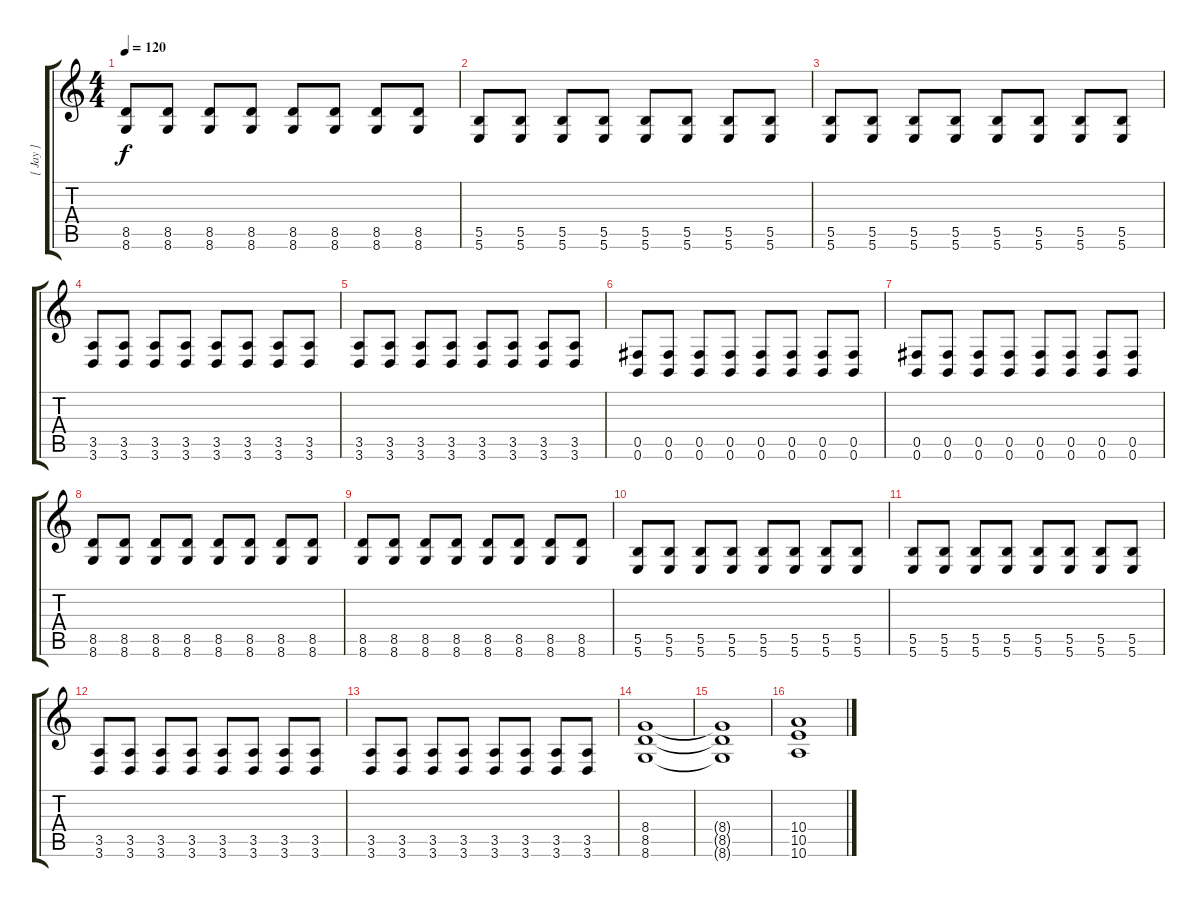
\track ("[ Jay ]" "[ Jay ]") {instrument distortionguitar}
\staff {score tabs}
\tuning (Db4 Ab3 E3 B2 Gb2 B1) {hide}
\ts (4 4)
\tempo 120
\clef g2
\ks c
(8.5 8.6).8{dy f} (8.5 8.6).8 (8.5 8.6).8 (8.5 8.6).8 (8.5 8.6).8 (8.5 8.6).8 (8.5 8.6).8 (8.5 8.6).8 |
(5.5 5.6).8 (5.5 5.6).8 (5.5 5.6).8 (5.5 5.6).8 (5.5 5.6).8 (5.5 5.6).8 (5.5 5.6).8 (5.5 5.6).8 |
(5.5 5.6).8 (5.5 5.6).8 (5.5 5.6).8 (5.5 5.6).8 (5.5 5.6).8 (5.5 5.6).8 (5.5 5.6).8 (5.5 5.6).8 |
(3.5 3.6).8 (3.5 3.6).8 (3.5 3.6).8 (3.5 3.6).8 (3.5 3.6).8 (3.5 3.6).8 (3.5 3.6).8 (3.5 3.6).8 |
(3.5 3.6).8 (3.5 3.6).8 (3.5 3.6).8 (3.5 3.6).8 (3.5 3.6).8 (3.5 3.6).8 (3.5 3.6).8 (3.5 3.6).8 |
(0.5 0.6).8 (0.5 0.6).8 (0.5 0.6).8 (0.5 0.6).8 (0.5 0.6).8 (0.5 0.6).8 (0.5 0.6).8 (0.5 0.6).8 |
(0.5 0.6).8 (0.5 0.6).8 (0.5 0.6).8 (0.5 0.6).8 (0.5 0.6).8 (0.5 0.6).8 (0.5 0.6).8 (0.5 0.6).8 |
(8.5 8.6).8 (8.5 8.6).8 (8.5 8.6).8 (8.5 8.6).8 (8.5 8.6).8 (8.5 8.6).8 (8.5 8.6).8 (8.5 8.6).8 |
(8.5 8.6).8 (8.5 8.6).8 (8.5 8.6).8 (8.5 8.6).8 (8.5 8.6).8 (8.5 8.6).8 (8.5 8.6).8 (8.5 8.6).8 |
(5.5 5.6).8 (5.5 5.6).8 (5.5 5.6).8 (5.5 5.6).8 (5.5 5.6).8 (5.5 5.6).8 (5.5 5.6).8 (5.5 5.6).8 |
(5.5 5.6).8 (5.5 5.6).8 (5.5 5.6).8 (5.5 5.6).8 (5.5 5.6).8 (5.5 5.6).8 (5.5 5.6).8 (5.5 5.6).8 |
(3.5 3.6).8 (3.5 3.6).8 (3.5 3.6).8 (3.5 3.6).8 (3.5 3.6).8 (3.5 3.6).8 (3.5 3.6).8 (3.5 3.6).8 |
(3.5 3.6).8 (3.5 3.6).8 (3.5 3.6).8 (3.5 3.6).8 (3.5 3.6).8 (3.5 3.6).8 (3.5 3.6).8 (3.5 3.6).8 |
(8.4 8.5 8.6).1{volume 13} |
(8.4{t} 8.5{t} 8.6{t}).1 |
(10.4 10.5 10.6).1
